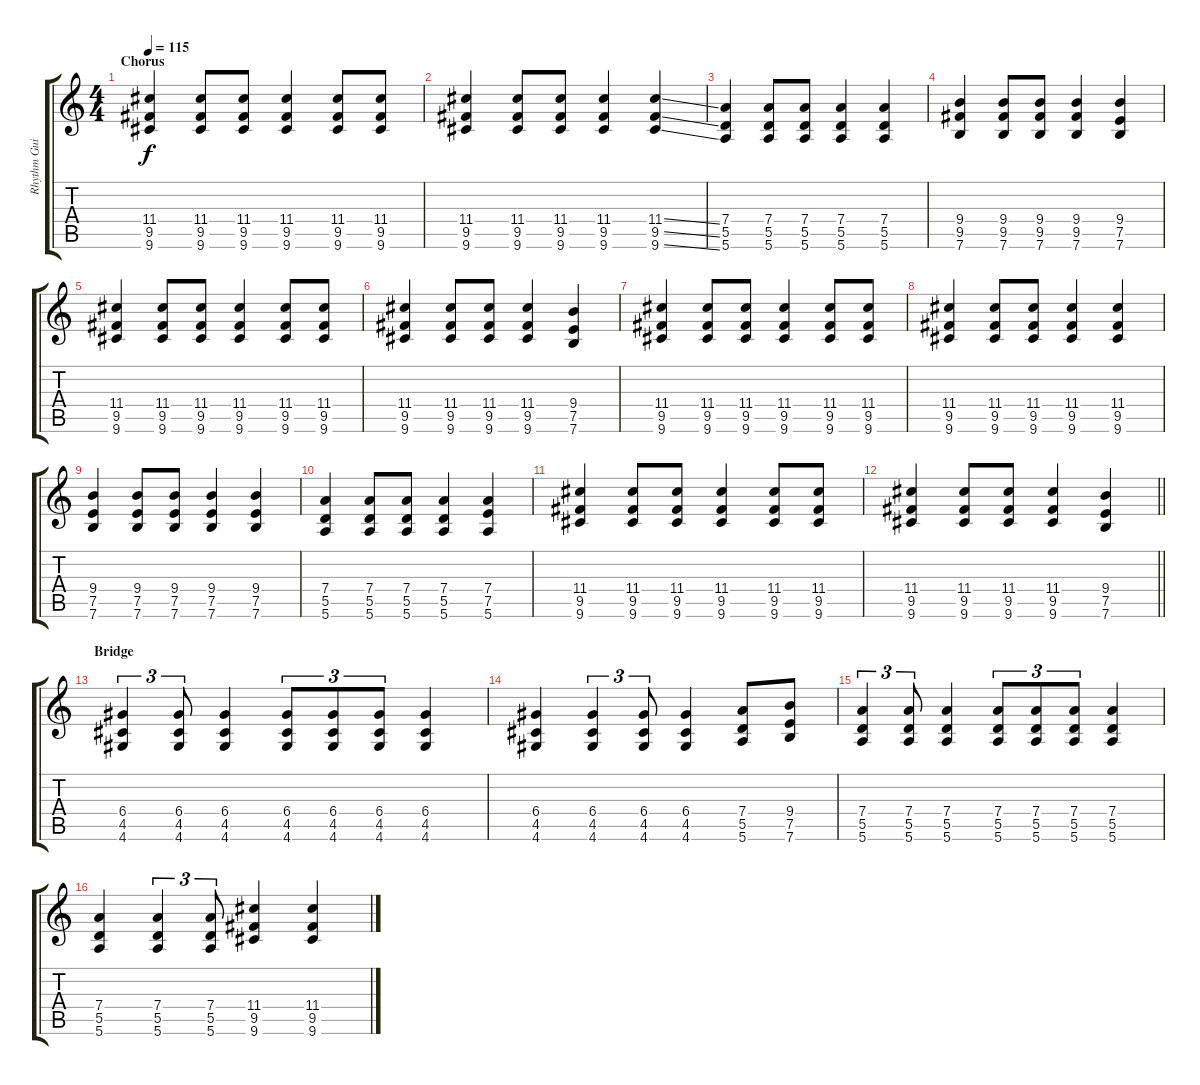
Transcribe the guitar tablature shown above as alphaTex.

\track ("Rhythm Guitar" "Rhythm Gui") {instrument distortionguitar}
\staff {score tabs}
\tuning (E4 B3 G3 D3 A2 E2) {hide}
\ts (4 4)
\section ("" "Chorus")
\tempo 115
\clef g2
\ks c
(11.4 9.5 9.6).4{dy f} (11.4 9.5 9.6).8 (11.4 9.5 9.6).8 (11.4 9.5 9.6).4 (11.4 9.5 9.6).8 (11.4 9.5 9.6).8 |
(11.4 9.5 9.6).4 (11.4 9.5 9.6).8 (11.4 9.5 9.6).8 (11.4 9.5 9.6).4 (11.4{ss} 9.5{ss} 9.6{ss}).4 |
(7.4 5.5 5.6).4 (7.4 5.5 5.6).8 (7.4 5.5 5.6).8 (7.4 5.5 5.6).4 (7.4 5.5 5.6).4 |
(9.4 9.5 7.6).4 (9.4 9.5 7.6).8 (9.4 9.5 7.6).8 (9.4 9.5 7.6).4 (9.4 7.5 7.6).4 |
(11.4 9.5 9.6).4 (11.4 9.5 9.6).8 (11.4 9.5 9.6).8 (11.4 9.5 9.6).4 (11.4 9.5 9.6).8 (11.4 9.5 9.6).8 |
(11.4 9.5 9.6).4 (11.4 9.5 9.6).8 (11.4 9.5 9.6).8 (11.4 9.5 9.6).4 (9.4 7.5 7.6).4 |
(11.4 9.5 9.6).4 (11.4 9.5 9.6).8 (11.4 9.5 9.6).8 (11.4 9.5 9.6).4 (11.4 9.5 9.6).8 (11.4 9.5 9.6).8 |
(11.4 9.5 9.6).4 (11.4 9.5 9.6).8 (11.4 9.5 9.6).8 (11.4 9.5 9.6).4 (11.4 9.5 9.6).4 |
(9.4 7.5 7.6).4 (9.4 7.5 7.6).8 (9.4 7.5 7.6).8 (9.4 7.5 7.6).4 (9.4 7.5 7.6).4 |
(7.4 5.5 5.6).4 (7.4 5.5 5.6).8 (7.4 5.5 5.6).8 (7.4 5.5 5.6).4 (7.4 7.5 5.6).4 |
(11.4 9.5 9.6).4 (11.4 9.5 9.6).8 (11.4 9.5 9.6).8 (11.4 9.5 9.6).4 (11.4 9.5 9.6).8 (11.4 9.5 9.6).8 |
\barLineRight lightlight
(11.4 9.5 9.6).4 (11.4 9.5 9.6).8 (11.4 9.5 9.6).8 (11.4 9.5 9.6).4 (9.4 7.5 7.6).4 |
\section ("" "Bridge")
(6.4 4.5 4.6).4{tu (3 2)} (6.4 4.5 4.6).8{tu (3 2)} (6.4 4.5 4.6).4 (6.4 4.5 4.6).8{tu (3 2)} (6.4 4.5 4.6).8{tu (3 2)} (6.4 4.5 4.6).8{tu (3 2)} (6.4 4.5 4.6).4 |
(6.4 4.5 4.6).4 (6.4 4.5 4.6).4{tu (3 2)} (6.4 4.5 4.6).8{tu (3 2)} (6.4 4.5 4.6).4 (7.4 5.5 5.6).8 (9.4 7.5 7.6).8 |
(7.4 5.5 5.6).4{tu (3 2)} (7.4 5.5 5.6).8{tu (3 2)} (7.4 5.5 5.6).4 (7.4 5.5 5.6).8{tu (3 2)} (7.4 5.5 5.6).8{tu (3 2)} (7.4 5.5 5.6).8{tu (3 2)} (7.4 5.5 5.6).4 |
(7.4 5.5 5.6).4 (7.4 5.5 5.6).4{tu (3 2)} (7.4 5.5 5.6).8{tu (3 2)} (11.4 9.5 9.6).4 (11.4 9.5 9.6).4
